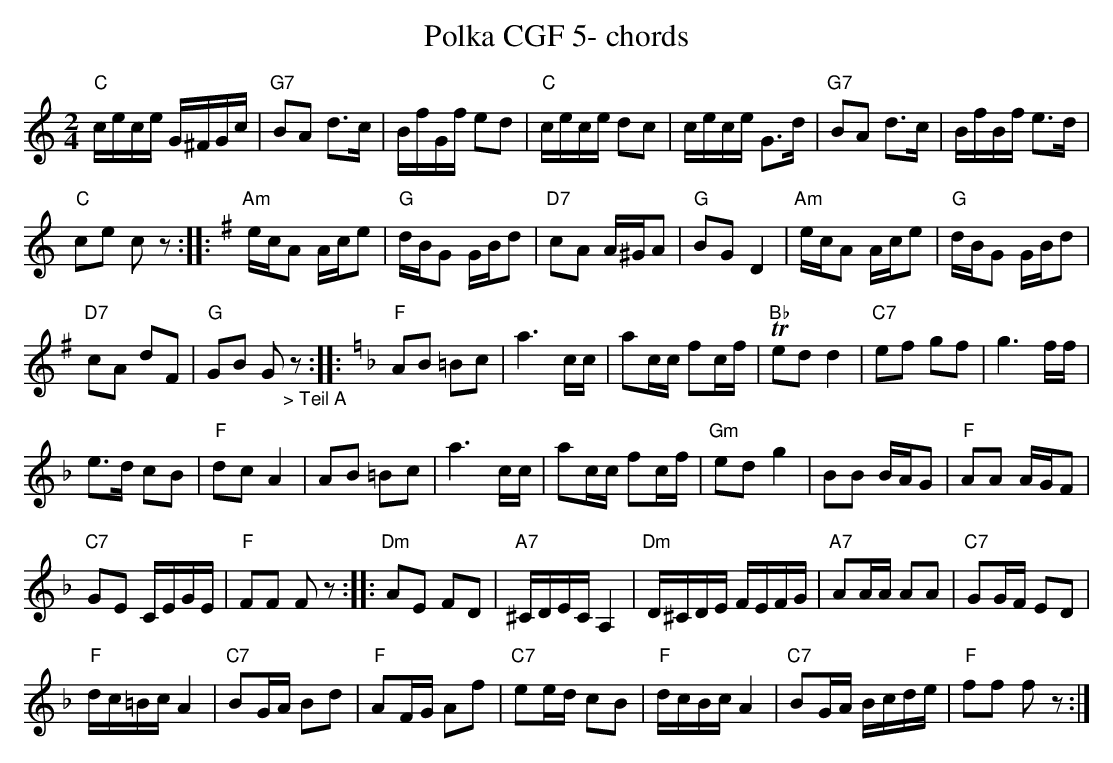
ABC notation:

X:1
T:Polka CGF 5- chords
M:2/4
L:1/16
K:Cmaj%%MIDI gchordon
"C"cece G^FGc | "G7"B2A2 d3c | BfGf e2d2 | "C"cece d2c2 | cece G3d | "G7"B2A2 d3c | BfBf e3d |
"C"c2e2 c2z2 :: [K:Gmaj] "Am"ecA2 Ace2 | "G"dBG2 GBd2 | "D7"c2A2 A^GA2 | "G"B2G2D4 | "Am"ecA2 Ace2 | "G"dBG2 GBd2 |
"D7"c2A2 d2F2 | "G"G2B2 G2"_> Teil A"z2 :: [K:Fmaj] [L:1/8] "F"AB =Bc | a3c/2c/2 | ac/2c/2 fc/2f/2 | "Bb"Tedd2 | "C7"ef gf | g3f/2f/2 |
e>d cB | "F"dcA2 | AB =Bc | a3c/2c/2 | ac/2c/2 fc/2f/2 | "Gm"ed g2 | BB B/2A/2G | "F"AA A/2G/2F |
"C7"GE C/2E/2G/2E/2 | "F"FF Fz :: [L:1/16] "Dm"A2E2 F2D2 | "A7"^CDEC A,4 | "Dm"D^CDE FEFG | "A7"A2AA A2A2 | "C7"G2GF E2D2 |
"F"dc=Bc A4 | "C7"B2GA B2d2 | "F"A2FG A2f2 | "C7"e2ed c2B2 | "F"dcBc A4 | "C7"B2GA Bcde | "F"f2f2 f2z2 :|
